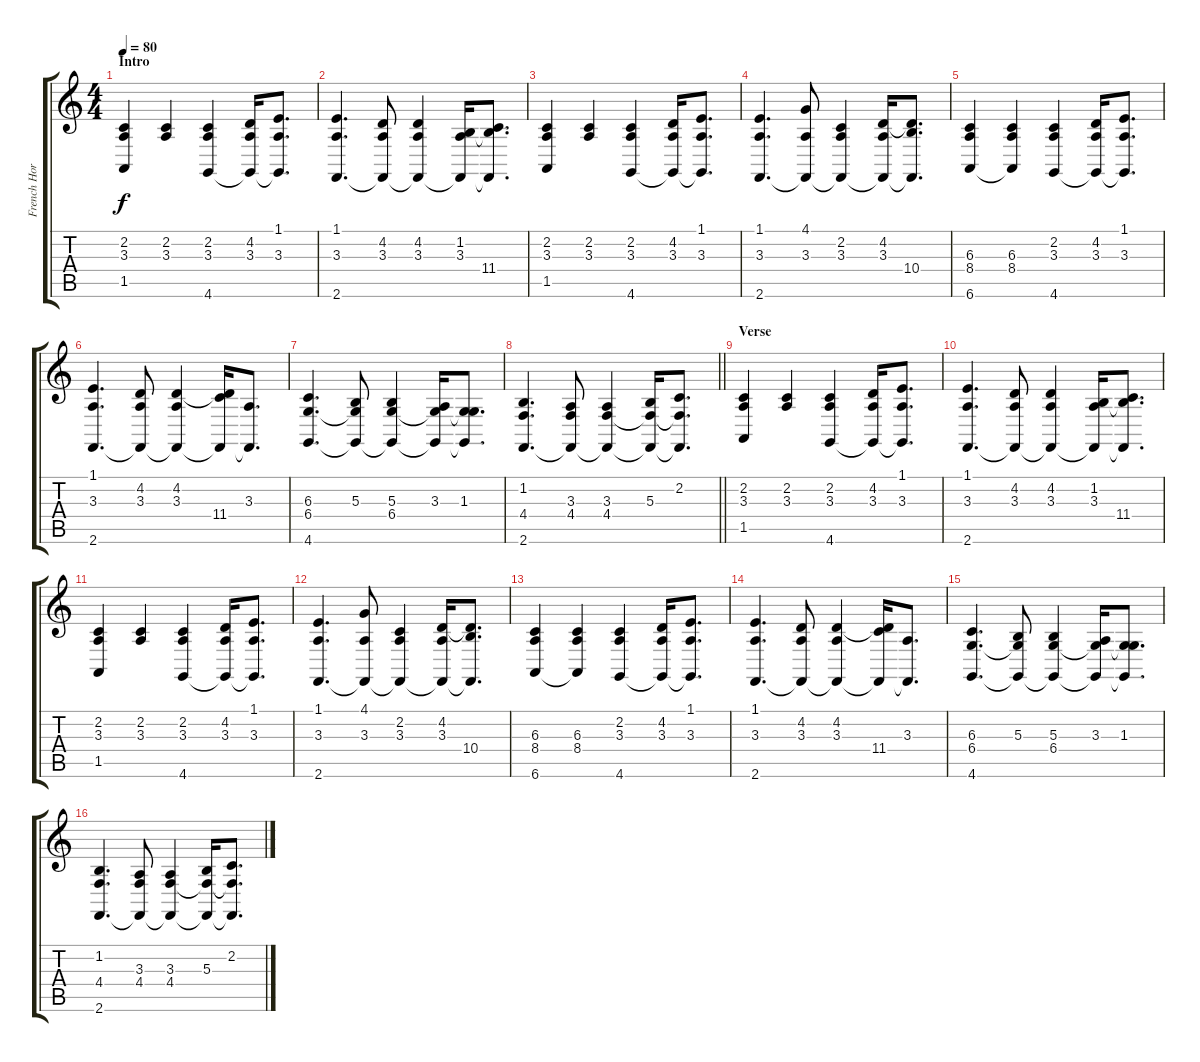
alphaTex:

\track ("French Horns (Dizzy Reed)" "French Hor") {instrument frenchhorn}
\staff {score tabs}
\tuning (Eb4 Bb3 Gb3 Db3 Ab2 Eb2) {hide}
\ts (4 4)
\section ("" "Intro")
\tempo 80
\clef g2
\ks c
(2.2 3.3 1.5).4{dy f instrument frenchhorn} (2.2 3.3).4 (2.2 3.3 4.6).4 (4.2 3.3 4.6{t}).16 (1.1 3.3 4.6{t}).8{d} |
(1.1 3.3 2.6).4{d} (4.2 3.3 2.6{t}).8 (4.2 3.3 2.6{t}).4 (1.2 3.3 2.6{t}).16 (1.2{t} 11.4 2.6{t}).8{d} |
(2.2 3.3 1.5).4 (2.2 3.3).4 (2.2 3.3 4.6).4 (4.2 3.3 4.6{t}).16 (1.1 3.3 4.6{t}).8{d} |
(1.1 3.3 2.6).4{d} (4.1 3.3 2.6{t}).8 (2.2 3.3 2.6{t}).4 (4.2 3.3 2.6{t}).16 (4.2{t} 10.4 2.6{t}).8{d} |
(6.3 8.4 6.6).4 (6.3 8.4 6.6{t}).4 (2.2 3.3 4.6).4 (4.2 3.3 4.6{t}).16 (1.1 3.3 4.6{t}).8{d} |
(1.1 3.3 2.6).4{d} (4.2 3.3 2.6{t}).8 (4.2 3.3 2.6{t}).4 (4.2{t} 11.4 2.6{t}).16 (3.3 2.6{t}).8{d} |
(6.3 6.4 4.6).4{d} (5.3 6.4{t} 4.6{t}).8 (5.3 6.4 4.6{t}).4 (3.3 6.4{t} 4.6{t}).16 (1.3 6.4{t} 4.6{t}).8{d} |
\barLineRight lightlight
(1.2 4.4 2.6).4{d} (3.3 4.4 2.6{t}).8 (3.3 4.4 2.6{t}).4 (5.3 4.4{t} 2.6{t}).16 (2.2 4.4{t} 2.6{t}).8{d} |
\section ("" "Verse")
(2.2 3.3 1.5).4 (2.2 3.3).4 (2.2 3.3 4.6).4 (4.2 3.3 4.6{t}).16 (1.1 3.3 4.6{t}).8{d} |
(1.1 3.3 2.6).4{d} (4.2 3.3 2.6{t}).8 (4.2 3.3 2.6{t}).4 (1.2 3.3 2.6{t}).16 (1.2{t} 11.4 2.6{t}).8{d} |
(2.2 3.3 1.5).4 (2.2 3.3).4 (2.2 3.3 4.6).4 (4.2 3.3 4.6{t}).16 (1.1 3.3 4.6{t}).8{d} |
(1.1 3.3 2.6).4{d} (4.1 3.3 2.6{t}).8 (2.2 3.3 2.6{t}).4 (4.2 3.3 2.6{t}).16 (4.2{t} 10.4 2.6{t}).8{d} |
(6.3 8.4 6.6).4 (6.3 8.4 6.6{t}).4 (2.2 3.3 4.6).4 (4.2 3.3 4.6{t}).16 (1.1 3.3 4.6{t}).8{d} |
(1.1 3.3 2.6).4{d} (4.2 3.3 2.6{t}).8 (4.2 3.3 2.6{t}).4 (4.2{t} 11.4 2.6{t}).16 (3.3 2.6{t}).8{d} |
(6.3 6.4 4.6).4{d} (5.3 6.4{t} 4.6{t}).8 (5.3 6.4 4.6{t}).4 (3.3 6.4{t} 4.6{t}).16 (1.3 6.4{t} 4.6{t}).8{d} |
(1.2 4.4 2.6).4{d} (3.3 4.4 2.6{t}).8 (3.3 4.4 2.6{t}).4 (5.3 4.4{t} 2.6{t}).16 (2.2 4.4{t} 2.6{t}).8{d}
